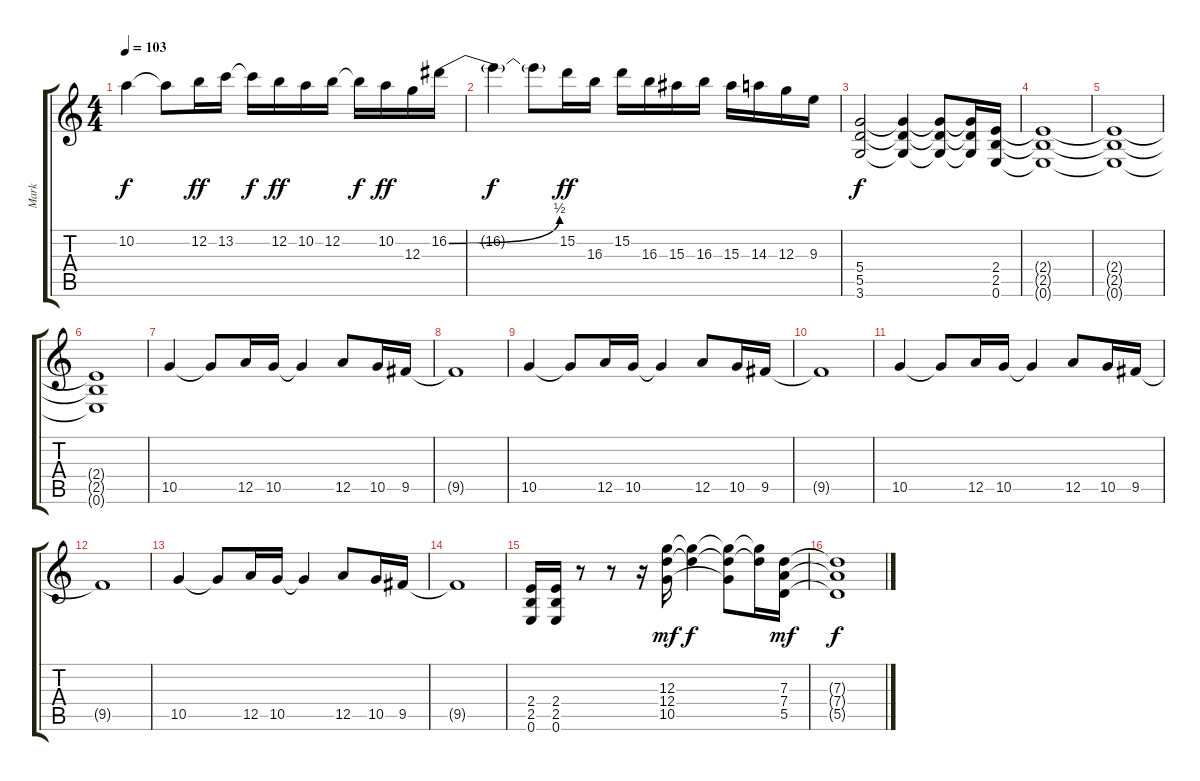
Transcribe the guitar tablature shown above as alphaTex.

\track ("Mark" "Mark") {instrument distortionguitar}
\staff {score tabs}
\tuning (E4 B3 G3 D3 A2 E2) {hide}
\ts (4 4)
\tempo 103
\clef g2
\ks c
10.2{t}.4{dy f} 10.2{t}.8 12.2.16{dy ff} 13.2.16 13.2{t}.16{dy f} 12.2.16{dy ff} 10.2.16 12.2.16 12.2{t}.16{dy f} 10.2.16{dy ff} 12.3.16 16.2{be (bend 0 0 60 2)}.16 |
16.2{t}.4{dy f} 16.2{t}.8 15.2.16{dy ff} 16.3.16 15.2.16 16.3.16 15.3.16 16.3.16 15.3.16 14.3.16 12.3.16 9.3.16 |
(5.4 5.5 3.6).2{dy f} (5.4{t} 5.5{t} 3.6{t}).4 (5.4{t} 5.5{t} 3.6{t}).8 (5.4{t} 5.5{t} 3.6{t}).16 (2.4 2.5 0.6).16 |
(2.4{t} 2.5{t} 0.6{t}).1 |
(2.4{t} 2.5{t} 0.6{t}).1 |
(2.4{t} 2.5{t} 0.6{t}).1 |
10.5.4 10.5{t}.8 12.5.16 10.5.16 10.5{t}.4 12.5.8 10.5.16 9.5.16 |
9.5{t}.1 |
10.5.4 10.5{t}.8 12.5.16 10.5.16 10.5{t}.4 12.5.8 10.5.16 9.5.16 |
9.5{t}.1 |
10.5.4 10.5{t}.8 12.5.16 10.5.16 10.5{t}.4 12.5.8 10.5.16 9.5.16 |
9.5{t}.1 |
10.5.4 10.5{t}.8 12.5.16 10.5.16 10.5{t}.4 12.5.8 10.5.16 9.5.16 |
9.5{t}.1 |
(2.4 2.5 0.6).16 (2.4 2.5 0.6).16 r.8 r.8 r.16 (12.3 12.4 10.5).16{dy mf} (12.3{t} 12.4{t}).4{dy f} (12.3{t} 12.4{t} 10.5{t}).8 (12.3{t} 12.4{t}).16 (7.3 7.4 5.5).16{dy mf} |
(7.3{t} 7.4{t} 5.5{t}).1{dy f}
